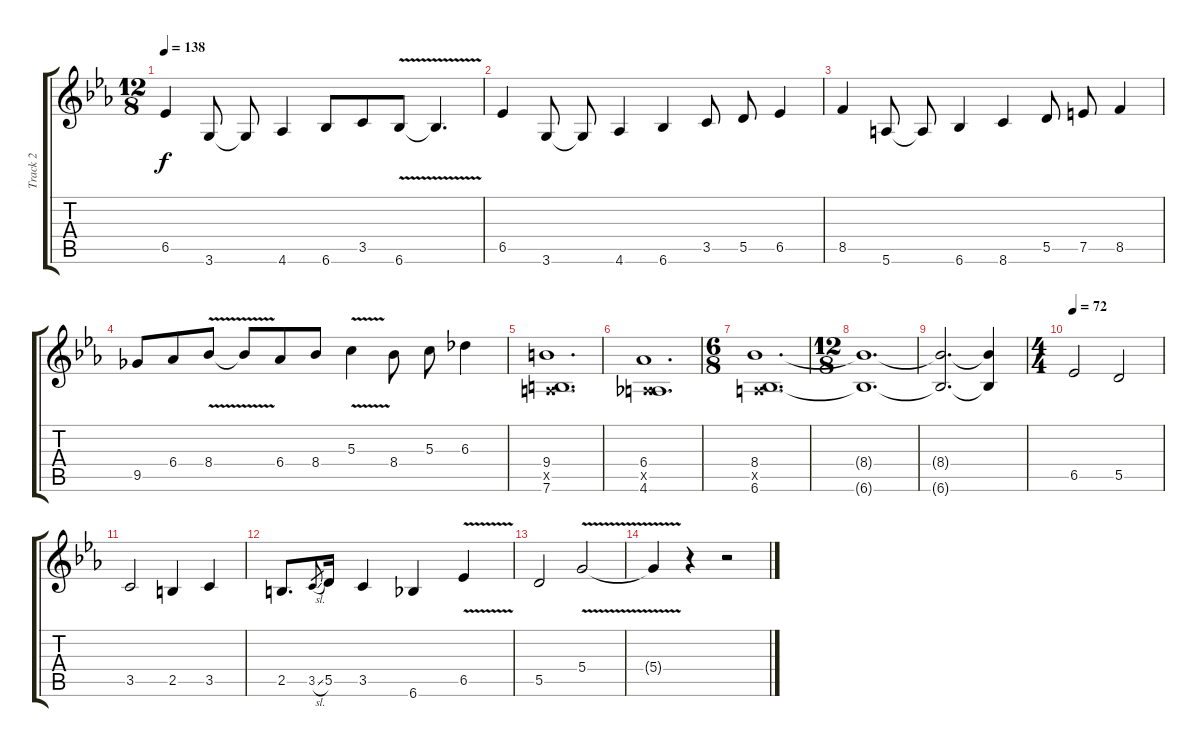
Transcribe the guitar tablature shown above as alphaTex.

\track ("Track 2" "Track 2") {instrument distortionguitar}
\staff {score tabs}
\tuning (E4 B3 G3 D3 A2 E2) {hide}
\ts (12 8)
\tempo 138
\clef g2
\ks eb
6.5.4{dy f} 3.6.8 3.6{t}.8 4.6.4 6.6.8 3.5.8 6.6{v}.8 6.6{t}.4{d} |
6.5.4 3.6.8 3.6{t}.8 4.6.4 6.6.4 3.5.8 5.5.8 6.5.4 |
8.5.4 5.6.8 5.6{t}.8 6.6.4 8.6.4 5.5.8 7.5.8 8.5.4 |
9.5.8 6.4.8 8.4{v}.8 8.4{t}.8 6.4.8 8.4.8 5.3{v}.4 8.4.8 5.3.8 6.3.4 |
(9.4 0.5{x} 7.6).1{d} |
(6.4 0.5{x} 4.6).1{d} |
\ts (6 8)
(8.4 0.5{x} 6.6).1{d} |
\ts (12 8)
(8.4{t} 6.6{t}).1{d} |
(8.4{t} 6.6{t}).2{d} (8.4{t} 6.6{t}).4 |
\ts (4 4)
\tempo 72
6.5.2 5.5.2 |
3.5.2 2.5.4 3.5.4 |
2.5.8{d} 3.5{sl}.8{gr} 5.5.16 3.5.4 6.6.4 6.5{v}.4 |
5.5.2 5.4{v}.2 |
5.4{t}.4 r.4 r.2
